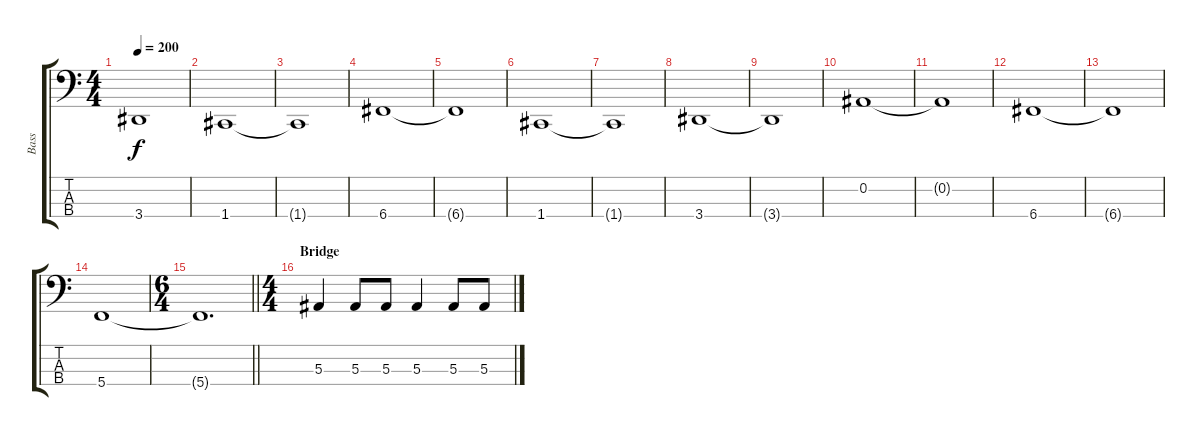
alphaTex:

\track ("Bass" "Bass") {instrument electricbassfinger}
\staff {score tabs}
\tuning (Eb2 Bb1 F1 C1) {hide}
\ts (4 4)
\tempo 200
\clef f4
\ks c
3.4{t}.1{dy f} |
1.4.1 |
1.4{t}.1 |
6.4.1 |
6.4{t}.1 |
1.4.1 |
1.4{t}.1 |
3.4.1 |
3.4{t}.1 |
0.2.1 |
0.2{t}.1 |
6.4.1 |
6.4{t}.1 |
5.4.1 |
\ts (6 4)
\barLineRight lightlight
5.4{t}.1{d} |
\ts (4 4)
\section ("" "Bridge")
5.3.4 5.3.8 5.3.8 5.3.4 5.3.8 5.3.8
